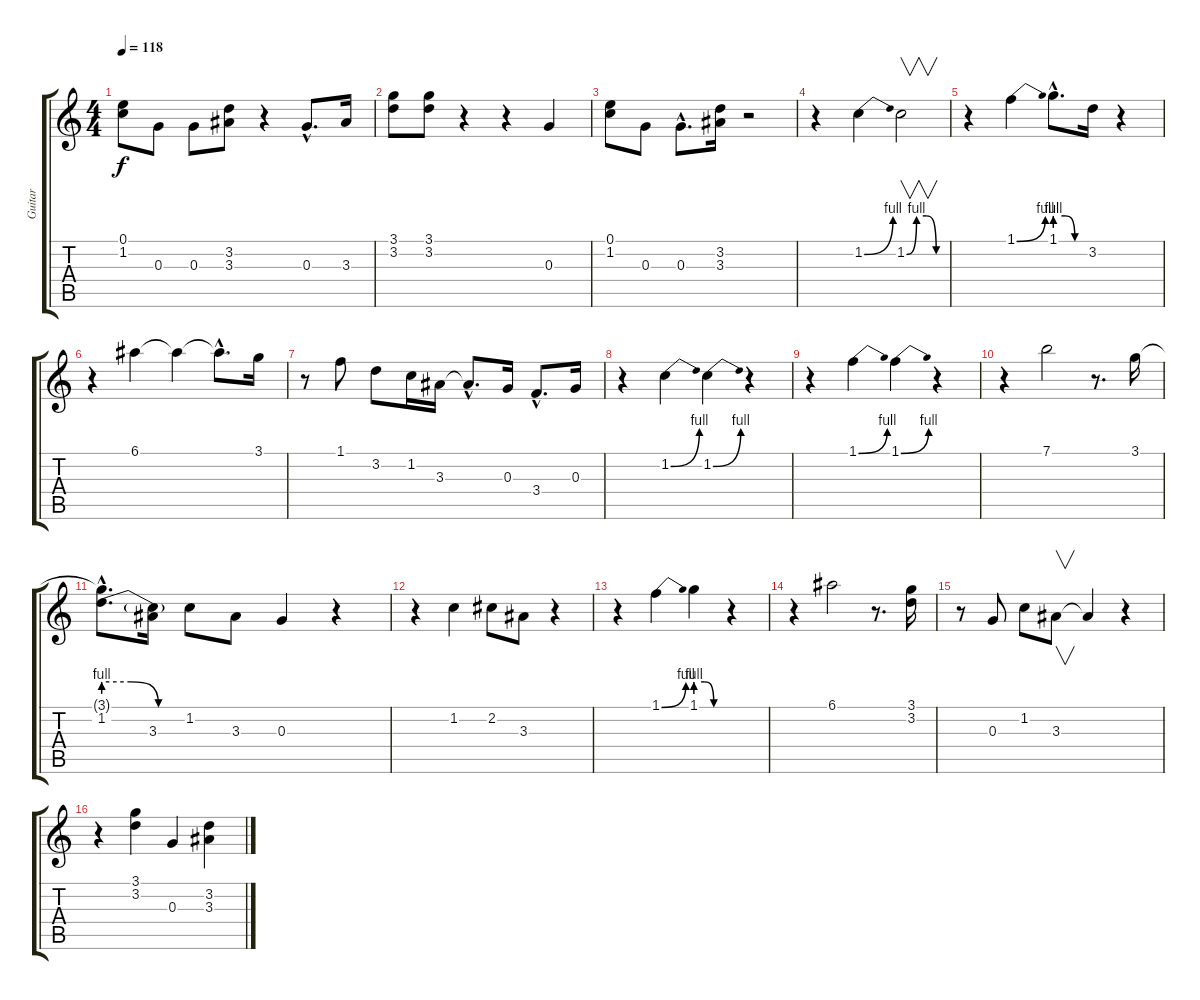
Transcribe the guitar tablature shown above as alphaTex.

\track ("Guitar" "Guitar") {instrument electricguitarjazz}
\staff {score tabs}
\tuning (E4 B3 G3 D3 A2 E2) {hide}
\ts (4 4)
\tempo 118
\clef g2
\ks c
(0.1 1.2).8{dy f} 0.3.8 0.3.8 (3.2 3.3).8 r.4 0.3{hac}.8{d} 3.3.16 |
(3.1 3.2).8 (3.1 3.2).8 r.4 r.4 0.3.4 |
(0.1 1.2).8 0.3.8 0.3{hac}.8{d} (3.2 3.3).16 r.2 |
r.4 1.2{be (bend 0 0 60 4)}.4 1.2{be (custom 0 0 15 4 30 4 45 0 60 0)}.2{v} |
r.4 1.1{be (bend 0 0 60 4)}.4 1.1{be (custom 0 4 20 4 40 0 60 0) hac}.8{d} 3.2.16 r.4 |
r.4 6.1.4 6.1{t}.4 6.1{hac t}.8{d} 3.1.16 |
r.8 1.1.8 3.2.8 1.2.16 3.3.16 3.3{hac t}.8{d} 0.3.16 3.4{hac}.8{d} 0.3.16 |
r.4 1.2{be (bend 0 0 60 4)}.4 1.2{be (bend 0 0 60 4)}.4 r.4 |
r.4 1.1{be (bend 0 0 60 4)}.4 1.1{be (bend 0 0 60 4)}.4 r.4 |
r.4 7.1.2 r.8{d} 3.1.16 |
(3.1{hac t} 1.2{be (custom 0 4 20 4 40 0 60 0) hac}).8{d} (1.2{t} 3.3).16 1.2.8 3.3.8 0.3.4 r.4 |
r.4 1.2.4 2.2.8 3.3.8 r.4 |
r.4 1.1{be (bend 0 0 60 4)}.4 1.1{be (custom 0 4 20 4 40 0 60 0)}.4 r.4 |
r.4 6.1.2 r.8{d} (3.1 3.2).16 |
r.8 0.3.8 1.2.8 3.3.8{v} 3.3{t}.4 r.4 |
r.4{volume 8} (3.1 3.2).4 0.3.4 (3.2 3.3).4
